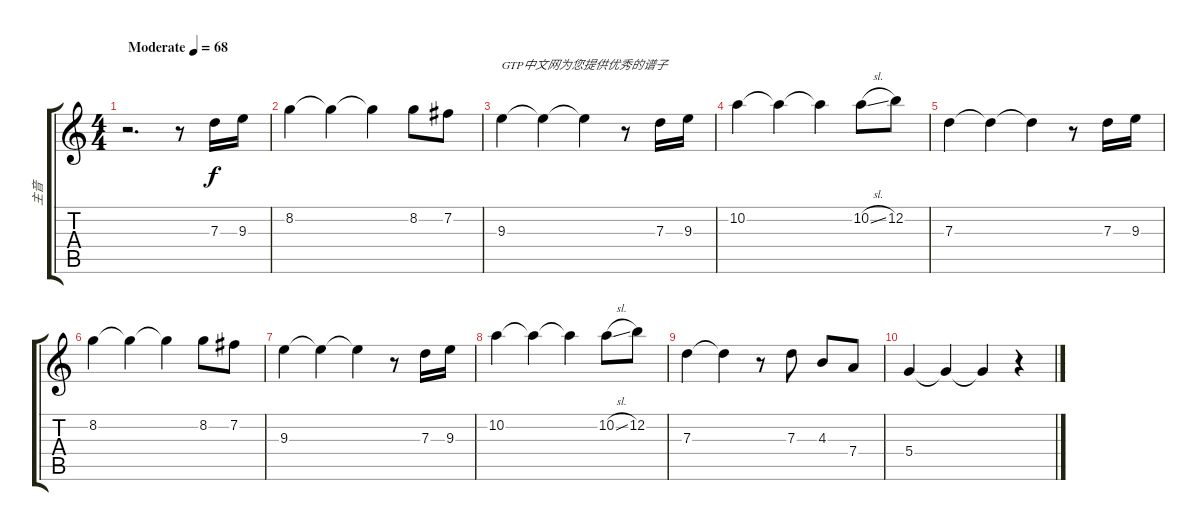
\track ("主音" "主音") {instrument distortionguitar}
\staff {score tabs}
\tuning (E4 B3 G3 D3 A2 E2) {hide}
\ts (4 4)
\tempo (68 "Moderate")
\clef g2
\ks c
r.2{d dy f instrument distortionguitar} r.8 7.3.16 9.3.16 |
8.2.4 8.2{t}.4 8.2{t}.4 8.2.8 7.2.8 |
9.3.4{txt "GTP中文网为您提供优秀的谱子"} 9.3{t}.4 9.3{t}.4 r.8 7.3.16 9.3.16 |
10.2.4 10.2{t}.4 10.2{t}.4 10.2{sl}.8 12.2.8 |
7.3.4 7.3{t}.4 7.3{t}.4 r.8 7.3.16 9.3.16 |
8.2.4 8.2{t}.4 8.2{t}.4 8.2.8 7.2.8 |
9.3.4 9.3{t}.4 9.3{t}.4 r.8 7.3.16 9.3.16 |
10.2.4 10.2{t}.4 10.2{t}.4 10.2{sl}.8 12.2.8 |
7.3.4 7.3{t}.4 r.8 7.3.8 4.3.8 7.4.8 |
5.4.4 5.4{t}.4 5.4{t}.4 r.4
